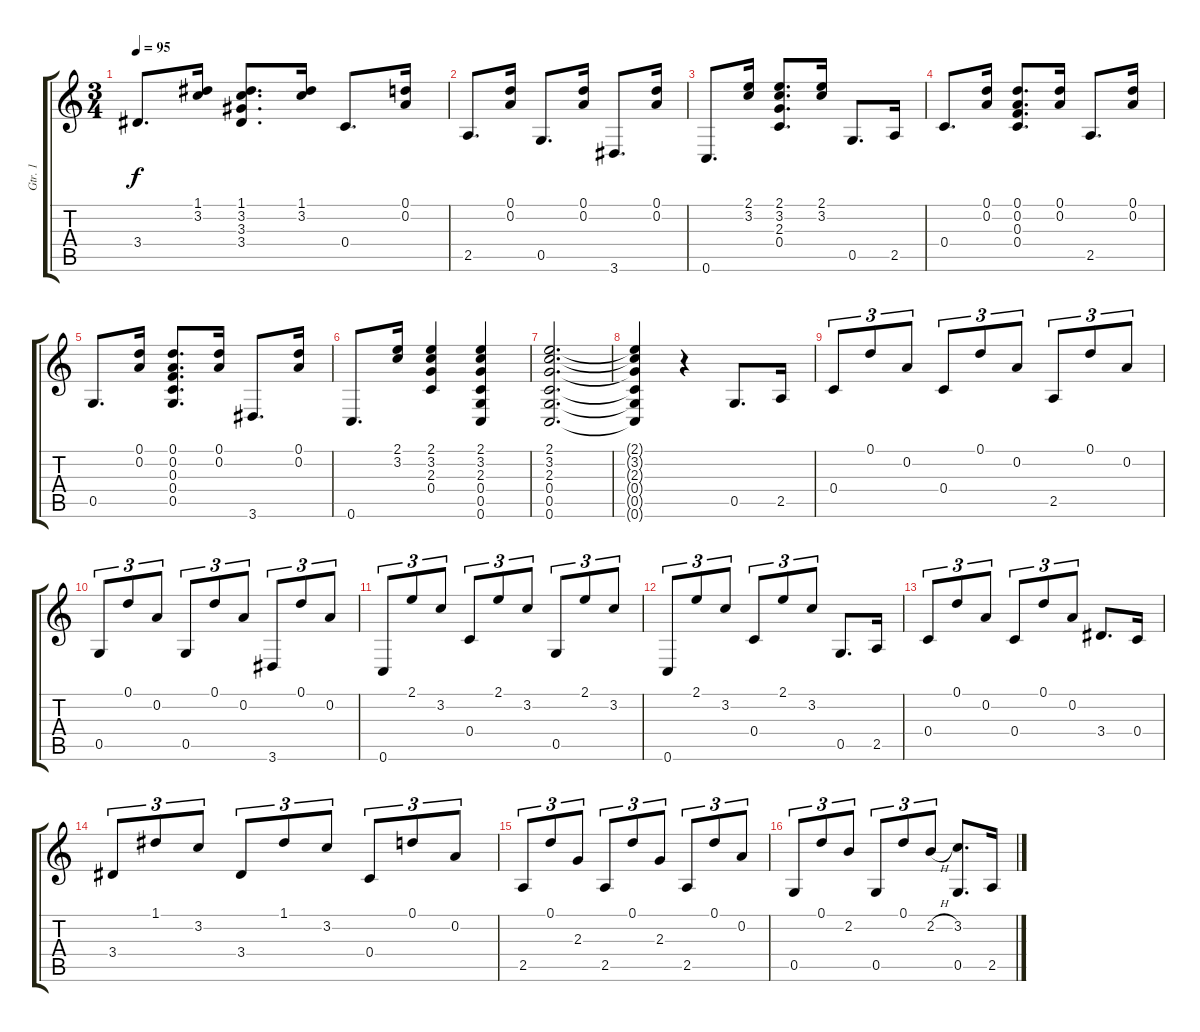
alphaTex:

\track ("Gtr. 1" "Gtr. 1") {instrument acousticguitarsteel}
\staff {score tabs}
\tuning (D4 A3 F3 C3 G2 C2) {hide}
\ts (3 4)
\tempo 95
\clef g2
\ks c
3.4.8{d dy f} (1.1 3.2).16 (1.1 3.2 3.3 3.4).8{d} (1.1 3.2).16 0.4.8{d} (0.1 0.2).16 |
2.5.8{d} (0.1 0.2).16 0.5.8{d} (0.1 0.2).16 3.6.8{d} (0.1 0.2).16 |
0.6.8{d} (2.1 3.2).16 (2.1 3.2 2.3 0.4).8{d} (2.1 3.2).16 0.5.8{d} 2.5.16 |
0.4.8{d} (0.1 0.2).16 (0.1 0.2 0.3 0.4).8{d} (0.1 0.2).16 2.5.8{d} (0.1 0.2).16 |
0.5.8{d} (0.1 0.2).16 (0.1 0.2 0.3 0.4 0.5).8{d} (0.1 0.2).16 3.6.8{d} (0.1 0.2).16 |
0.6.8{d} (2.1 3.2).16 (2.1 3.2 2.3 0.4).4 (2.1 3.2 2.3 0.4 0.5 0.6).4 |
(2.1 3.2 2.3 0.4 0.5 0.6).2{d} |
(2.1{t} 3.2{t} 2.3{t} 0.4{t} 0.5{t} 0.6{t}).4 r.4 0.5.8{d} 2.5.16 |
0.4.8{tu (3 2)} 0.1.8{tu (3 2)} 0.2.8{tu (3 2)} 0.4.8{tu (3 2)} 0.1.8{tu (3 2)} 0.2.8{tu (3 2)} 2.5.8{tu (3 2)} 0.1.8{tu (3 2)} 0.2.8{tu (3 2)} |
0.5.8{tu (3 2)} 0.1.8{tu (3 2)} 0.2.8{tu (3 2)} 0.5.8{tu (3 2)} 0.1.8{tu (3 2)} 0.2.8{tu (3 2)} 3.6.8{tu (3 2)} 0.1.8{tu (3 2)} 0.2.8{tu (3 2)} |
0.6.8{tu (3 2)} 2.1.8{tu (3 2)} 3.2.8{tu (3 2)} 0.4.8{tu (3 2)} 2.1.8{tu (3 2)} 3.2.8{tu (3 2)} 0.5.8{tu (3 2)} 2.1.8{tu (3 2)} 3.2.8{tu (3 2)} |
0.6.8{tu (3 2)} 2.1.8{tu (3 2)} 3.2.8{tu (3 2)} 0.4.8{tu (3 2)} 2.1.8{tu (3 2)} 3.2.8{tu (3 2)} 0.5.8{d} 2.5.16 |
0.4.8{tu (3 2)} 0.1.8{tu (3 2)} 0.2.8{tu (3 2)} 0.4.8{tu (3 2)} 0.1.8{tu (3 2)} 0.2.8{tu (3 2)} 3.4.8{d} 0.4.16 |
3.4.8{tu (3 2)} 1.1.8{tu (3 2)} 3.2.8{tu (3 2)} 3.4.8{tu (3 2)} 1.1.8{tu (3 2)} 3.2.8{tu (3 2)} 0.4.8{tu (3 2)} 0.1.8{tu (3 2)} 0.2.8{tu (3 2)} |
2.5.8{tu (3 2)} 0.1.8{tu (3 2)} 2.3.8{tu (3 2)} 2.5.8{tu (3 2)} 0.1.8{tu (3 2)} 2.3.8{tu (3 2)} 2.5.8{tu (3 2)} 0.1.8{tu (3 2)} 0.2.8{tu (3 2)} |
0.5.8{tu (3 2)} 0.1.8{tu (3 2)} 2.2.8{tu (3 2)} 0.5.8{tu (3 2)} 0.1.8{tu (3 2)} 2.2{h}.8{tu (3 2)} (3.2 0.5).8{d} 2.5.16
